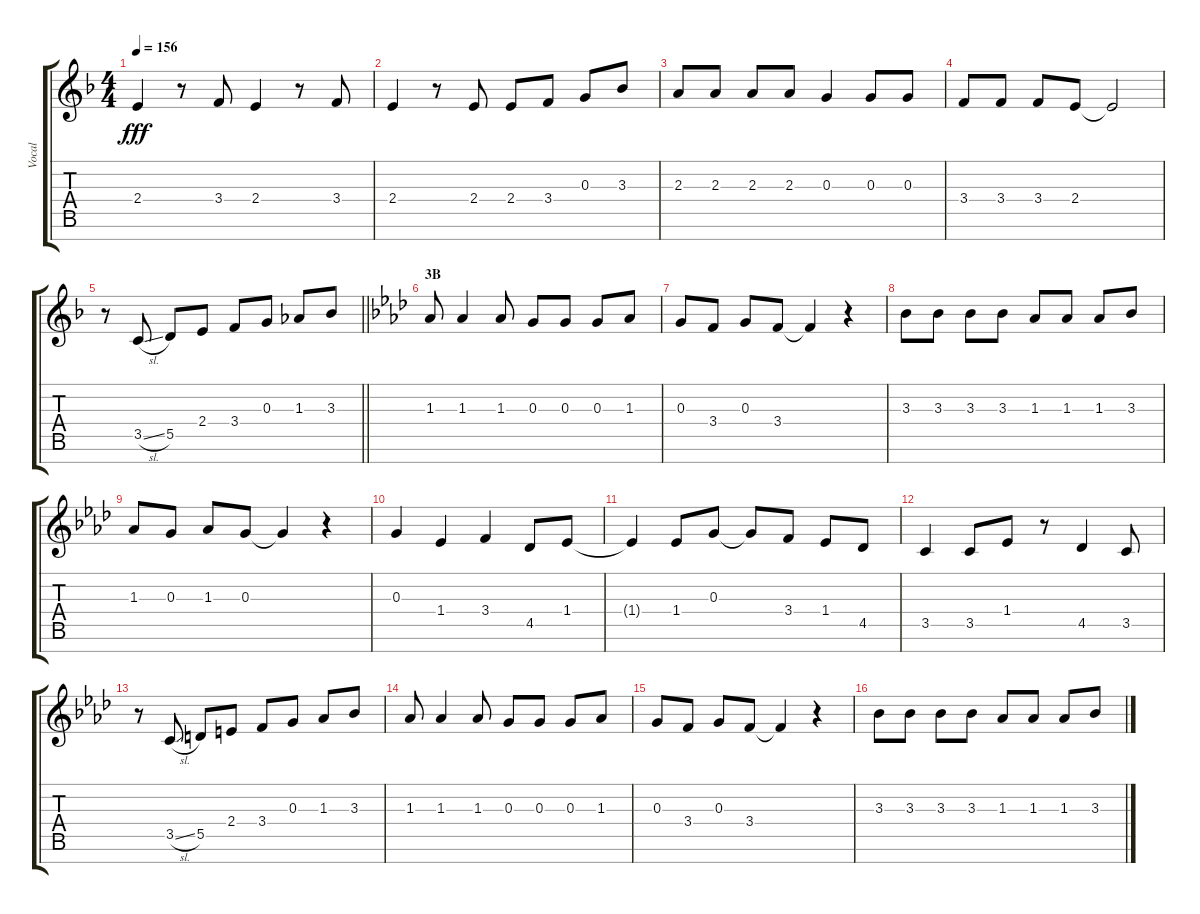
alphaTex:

\track ("Vocal" "Vocal") {instrument voiceoohs}
\staff {score tabs}
\tuning (E5 B4 G4 D4 A3 E3 B2) {hide}
\ts (4 4)
\tempo 156
\clef g2
\ks f
2.4.4{dy fff} r.8 3.4.8 2.4.4 r.8 3.4.8 |
2.4.4 r.8 2.4.8 2.4.8 3.4.8 0.3.8 3.3.8 |
2.3.8 2.3.8 2.3.8 2.3.8 0.3.4 0.3.8 0.3.8 |
3.4.8 3.4.8 3.4.8 2.4.8 2.4{t}.2 |
\barLineRight lightlight
r.8 3.5{sl}.8 5.5.8 2.4.8 3.4.8 0.3.8 1.3.8 3.3.8 |
\section ("" "3B")
\ks ab
1.3.8 1.3.4 1.3.8 0.3.8 0.3.8 0.3.8 1.3.8 |
0.3.8 3.4.8 0.3.8 3.4.8 3.4{t}.4 r.4 |
3.3.8 3.3.8 3.3.8 3.3.8 1.3.8 1.3.8 1.3.8 3.3.8 |
1.3.8 0.3.8 1.3.8 0.3.8 0.3{t}.4 r.4 |
0.3.4 1.4.4 3.4.4 4.5.8 1.4.8 |
1.4{t}.4 1.4.8 0.3.8 0.3{t}.8 3.4.8 1.4.8 4.5.8 |
3.5.4 3.5.8 1.4.8 r.8 4.5.4 3.5.8 |
r.8 3.5{sl}.8 5.5.8 2.4.8 3.4.8 0.3.8 1.3.8 3.3.8 |
1.3.8 1.3.4 1.3.8 0.3.8 0.3.8 0.3.8 1.3.8 |
0.3.8 3.4.8 0.3.8 3.4.8 3.4{t}.4 r.4 |
3.3.8 3.3.8 3.3.8 3.3.8 1.3.8 1.3.8 1.3.8 3.3.8
